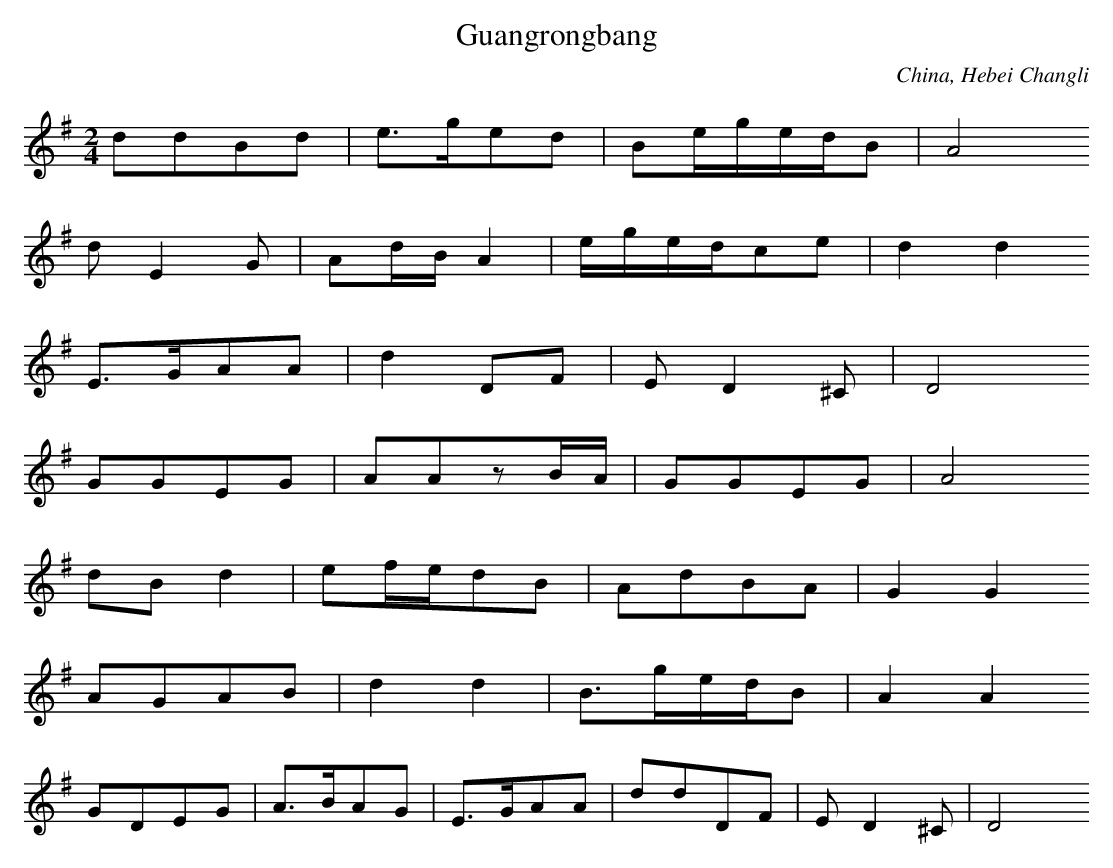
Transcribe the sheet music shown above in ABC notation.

X:1
T: Guangrongbang
O: China, Hebei Changli
M: 2/4
L: 1/16
K: G
d2d2B2d2 | e3ge2d2 | B2egedB2 | A8
d2E4G2 | A2dBA4 | egedc2e2 | d4d4
E3GA2A2 | d4D2F2 | E2D4^C2 | D8
G2G2E2G2 | A2A2z2BA | G2G2E2G2 | A8
d2B2d4 | e2fed2B2 | A2d2B2A2 | G4G4
A2G2A2B2 | d4d4 | B3gedB2 | A4A4
G2D2E2G2 | A3BA2G2 | E3GA2A2 | d2d2D2F2 | E2D4^C2 | D8
